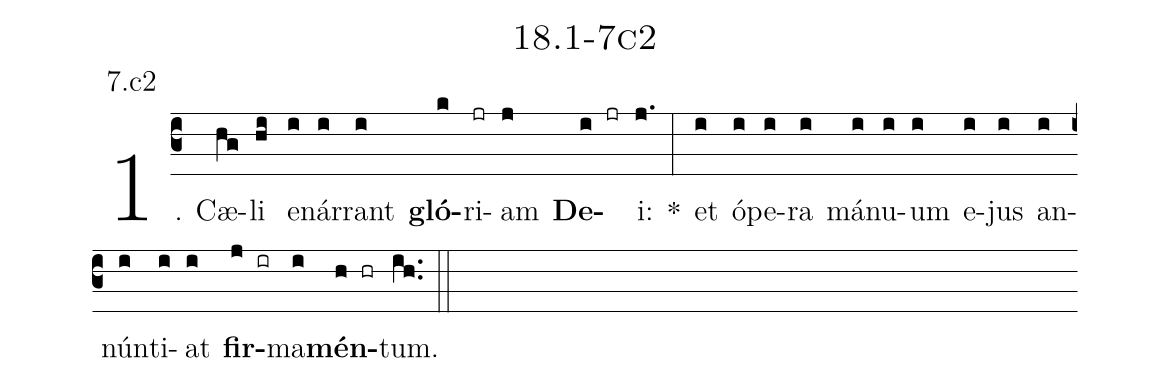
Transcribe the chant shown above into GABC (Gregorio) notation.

name: 18.1-7c2;
annotation: 7.c2;
%%
(c3)1. Cæ(hg)li(hi) e(i)nár(i)rant(i) <b>gló</b>(k)ri(jr)am(j) <b>De</b>(i jr)i:(j.) *(:) et(i) ó(i)pe(i)ra(i) má(i)nu(i)um(i) e(i)jus(i) an(i)nún(i)ti(i)at(i) <b>fir</b>(j ir)ma(i)<b>mén</b>(h hr)tum.(ih..) (::)


%E(i) u(i) o(j) u(i) a(h) e.(ih..) (::)
